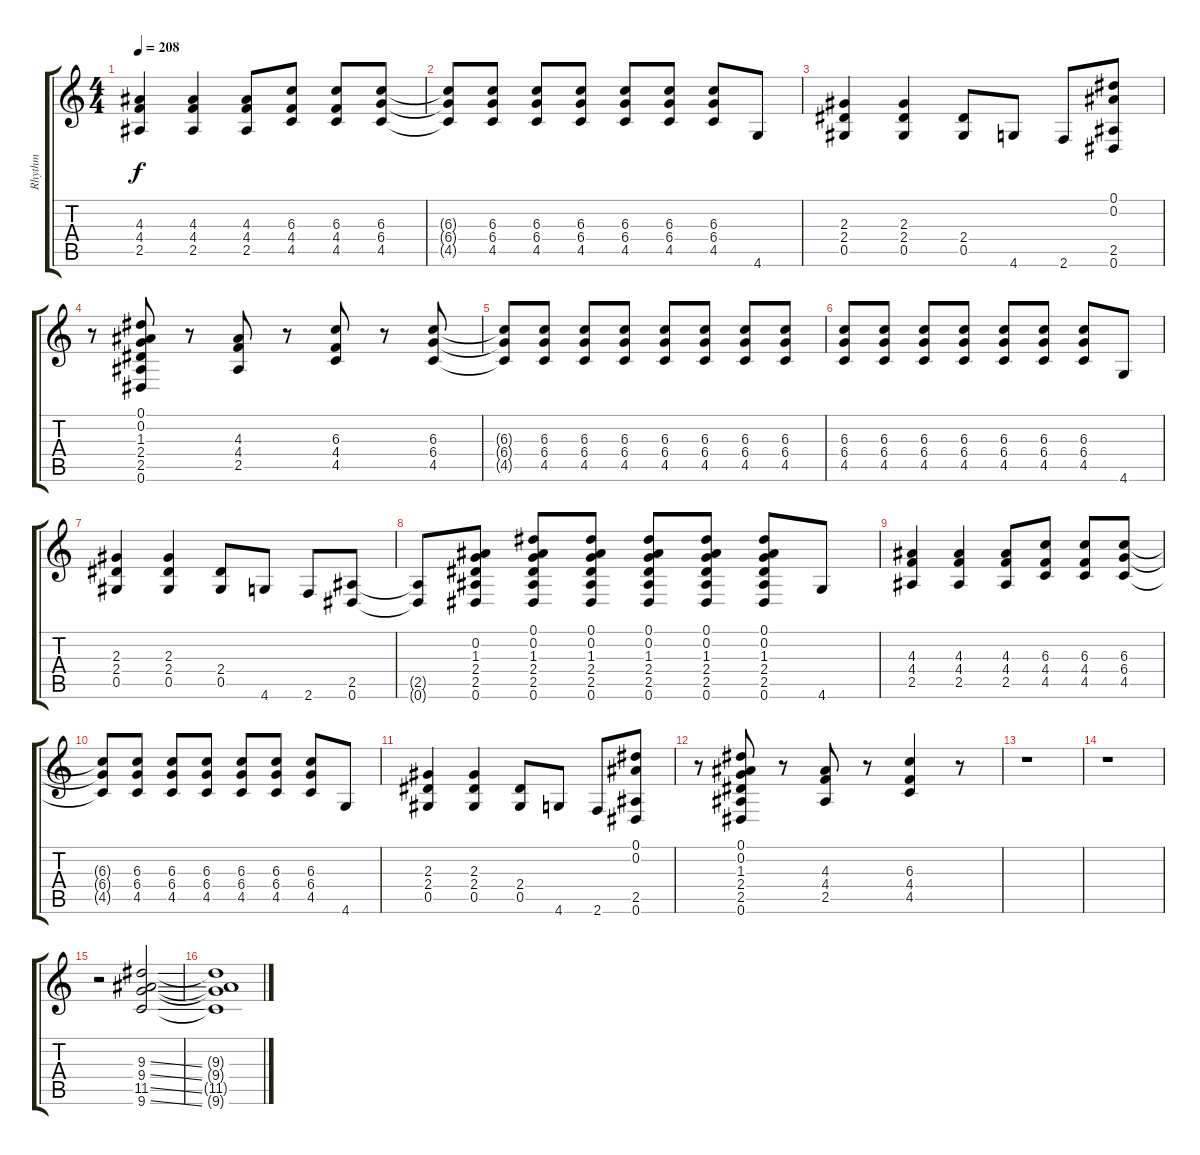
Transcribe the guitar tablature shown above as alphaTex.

\track ("Rhythm" "Rhythm") {instrument distortionguitar}
\staff {score tabs}
\tuning (Eb4 Bb3 Gb3 Db3 Ab2 Eb2) {hide}
\ts (4 4)
\tempo 208
\clef g2
\ks c
(4.3 4.4 2.5).4{dy f} (4.3 4.4 2.5).4 (4.3 4.4 2.5).8 (6.3 4.4 4.5).8 (6.3 4.4 4.5).8 (6.3 6.4 4.5).8 |
(6.3{t} 6.4{t} 4.5{t}).8 (6.3 6.4 4.5).8 (6.3 6.4 4.5).8 (6.3 6.4 4.5).8 (6.3 6.4 4.5).8 (6.3 6.4 4.5).8 (6.3 6.4 4.5).8 4.6.8 |
(2.3 2.4 0.5).4 (2.3 2.4 0.5).4 (2.4 0.5).8 4.6.8 2.6.8 (0.1 0.2 2.5 0.6).8 |
r.8 (0.1 0.2 1.3 2.4 2.5 0.6).8 r.8 (4.3 4.4 2.5).8 r.8 (6.3 4.4 4.5).8 r.8 (6.3 6.4 4.5).8 |
(6.3{t} 6.4{t} 4.5{t}).8 (6.3 6.4 4.5).8 (6.3 6.4 4.5).8 (6.3 6.4 4.5).8 (6.3 6.4 4.5).8 (6.3 6.4 4.5).8 (6.3 6.4 4.5).8 (6.3 6.4 4.5).8 |
(6.3 6.4 4.5).8 (6.3 6.4 4.5).8 (6.3 6.4 4.5).8 (6.3 6.4 4.5).8 (6.3 6.4 4.5).8 (6.3 6.4 4.5).8 (6.3 6.4 4.5).8 4.6.8 |
(2.3 2.4 0.5).4 (2.3 2.4 0.5).4 (2.4 0.5).8 4.6.8 2.6.8 (2.5 0.6).8 |
(2.5{t} 0.6{t}).8 (0.2 1.3 2.4 2.5 0.6).8 (0.1 0.2 1.3 2.4 2.5 0.6).8 (0.1 0.2 1.3 2.4 2.5 0.6).8 (0.1 0.2 1.3 2.4 2.5 0.6).8 (0.1 0.2 1.3 2.4 2.5 0.6).8 (0.1 0.2 1.3 2.4 2.5 0.6).8 4.6.8 |
(4.3 4.4 2.5).4 (4.3 4.4 2.5).4 (4.3 4.4 2.5).8 (6.3 4.4 4.5).8 (6.3 4.4 4.5).8 (6.3 6.4 4.5).8 |
(6.3{t} 6.4{t} 4.5{t}).8 (6.3 6.4 4.5).8 (6.3 6.4 4.5).8 (6.3 6.4 4.5).8 (6.3 6.4 4.5).8 (6.3 6.4 4.5).8 (6.3 6.4 4.5).8 4.6.8 |
(2.3 2.4 0.5).4 (2.3 2.4 0.5).4 (2.4 0.5).8 4.6.8 2.6.8 (0.1 0.2 2.5 0.6).8 |
r.8 (0.1 0.2 1.3 2.4 2.5 0.6).8 r.8 (4.3 4.4 2.5).8 r.8 (6.3 4.4 4.5).4 r.8 |
r.1 |
r.1 |
r.2 (9.3{ss} 9.4{ss} 11.5{ss} 9.6{ss}).2 |
(9.3{t} 9.4{t} 11.5{t} 9.6{t}).1
